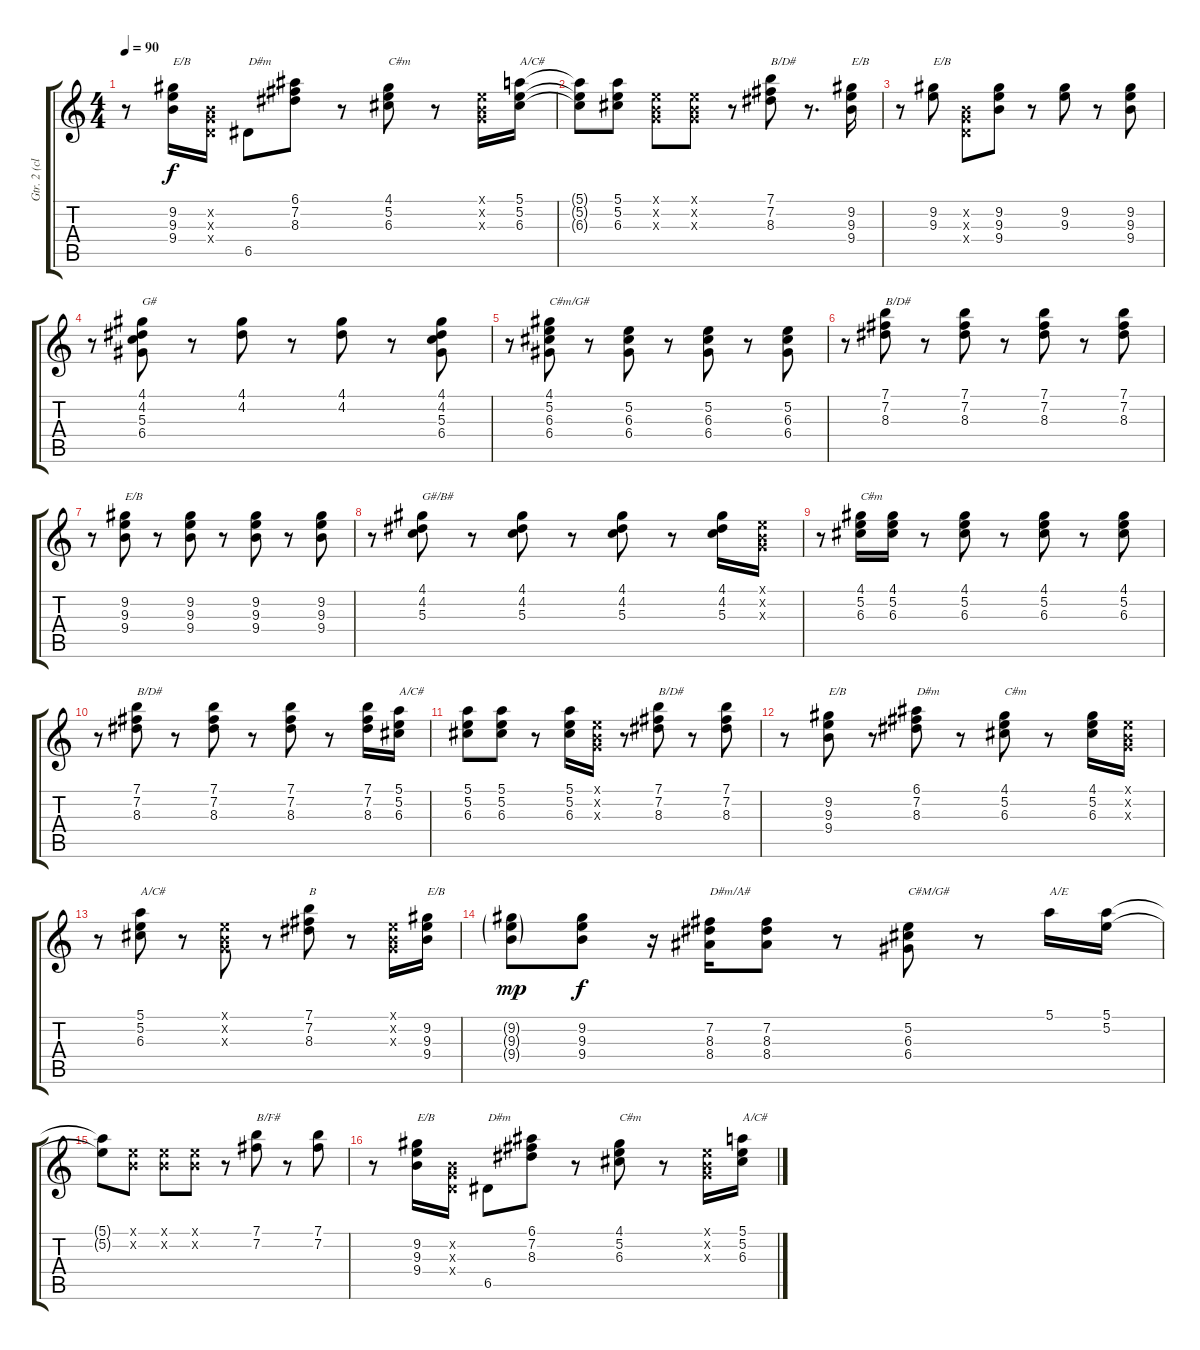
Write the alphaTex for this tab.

\track ("Gtr. 2 (clean)" "Gtr. 2 (cl") {instrument electricguitarclean}
\staff {score tabs}
\tuning (E4 B3 G3 D3 A2 E2) {hide}
\ts (4 4)
\tempo 90
\clef g2
\ks c
r.8{dy f} (9.2 9.3 9.4).16{txt "E/B"} (0.2{x} 0.3{x} 0.4{x}).16 6.5.8{txt "D#m"} (6.1 7.2 8.3).8 r.8 (4.1 5.2 6.3).8{txt "C#m"} r.8 (0.1{x} 0.2{x} 0.3{x}).16 (5.1 5.2 6.3).16{txt "A/C#"} |
(5.1{t} 5.2{t} 6.3{t}).8 (5.1 5.2 6.3).8 (0.1{x} 0.2{x} 0.3{x}).8 (0.1{x} 0.2{x} 0.3{x}).8 r.8 (7.1 7.2 8.3).8{txt "B/D#"} r.8{d} (9.2 9.3 9.4).16{txt "E/B"} |
r.8 (9.2 9.3).8{txt "E/B"} (0.2{x} 0.3{x} 0.4{x}).8 (9.2 9.3 9.4).8 r.8 (9.2 9.3).8 r.8 (9.2 9.3 9.4).8 |
r.8 (4.1 4.2 5.3 6.4).8{txt "G#"} r.8 (4.1 4.2).8 r.8 (4.1 4.2).8 r.8 (4.1 4.2 5.3 6.4).8 |
r.8 (4.1 5.2 6.3 6.4).8{txt "C#m/G#"} r.8 (5.2 6.3 6.4).8 r.8 (5.2 6.3 6.4).8 r.8 (5.2 6.3 6.4).8 |
r.8 (7.1 7.2 8.3).8{txt "B/D#"} r.8 (7.1 7.2 8.3).8 r.8 (7.1 7.2 8.3).8 r.8 (7.1 7.2 8.3).8 |
r.8 (9.2 9.3 9.4).8{txt "E/B"} r.8 (9.2 9.3 9.4).8 r.8 (9.2 9.3 9.4).8 r.8 (9.2 9.3 9.4).8 |
r.8 (4.1 4.2 5.3).8{txt "G#/B#"} r.8 (4.1 4.2 5.3).8 r.8 (4.1 4.2 5.3).8 r.8 (4.1 4.2 5.3).16 (0.1{x} 0.2{x} 0.3{x}).16 |
r.8 (4.1 5.2 6.3).16{txt "C#m"} (4.1 5.2 6.3).16 r.8 (4.1 5.2 6.3).8 r.8 (4.1 5.2 6.3).8 r.8 (4.1 5.2 6.3).8 |
r.8 (7.1 7.2 8.3).8{txt "B/D#"} r.8 (7.1 7.2 8.3).8 r.8 (7.1 7.2 8.3).8 r.8 (7.1 7.2 8.3).16 (5.1 5.2 6.3).16{txt "A/C#"} |
(5.1 5.2 6.3).8 (5.1 5.2 6.3).8 r.8 (5.1 5.2 6.3).16 (0.1{x} 0.2{x} 0.3{x}).16 r.8 (7.1 7.2 8.3).8{txt "B/D#"} r.8 (7.1 7.2 8.3).8 |
r.8 (9.2 9.3 9.4).8{txt "E/B"} r.8 (6.1 7.2 8.3).8{txt "D#m"} r.8 (4.1 5.2 6.3).8{txt "C#m"} r.8 (4.1 5.2 6.3).16 (0.1{x} 0.2{x} 0.3{x}).16 |
r.8 (5.1 5.2 6.3).8{txt "A/C#"} r.8 (0.1{x} 0.2{x} 0.3{x}).8 r.8 (7.1 7.2 8.3).8{txt "B"} r.8 (0.1{x} 0.2{x} 0.3{x}).16 (9.2 9.3 9.4).16{txt "E/B"} |
(9.2{g} 9.3{g} 9.4{g}).8{dy mp} (9.2 9.3 9.4).8{dy f} r.16 (7.2 8.3 8.4).16{txt "D#m/A#"} (7.2 8.3 8.4).8 r.8 (5.2 6.3 6.4).8{txt "C#M/G#"} r.8 5.1.16{txt "A/E"} (5.1 5.2).16 |
(5.1{t} 5.2{t}).8 (0.1{x} 0.2{x}).8 (0.1{x} 0.2{x}).8 (0.1{x} 0.2{x}).8 r.8 (7.1 7.2).8{txt "B/F#"} r.8 (7.1 7.2).8 |
r.8 (9.2 9.3 9.4).16{txt "E/B"} (0.2{x} 0.3{x} 0.4{x}).16 6.5.8{txt "D#m"} (6.1 7.2 8.3).8 r.8 (4.1 5.2 6.3).8{txt "C#m"} r.8 (0.1{x} 0.2{x} 0.3{x}).16 (5.1 5.2 6.3).16{txt "A/C#"}
